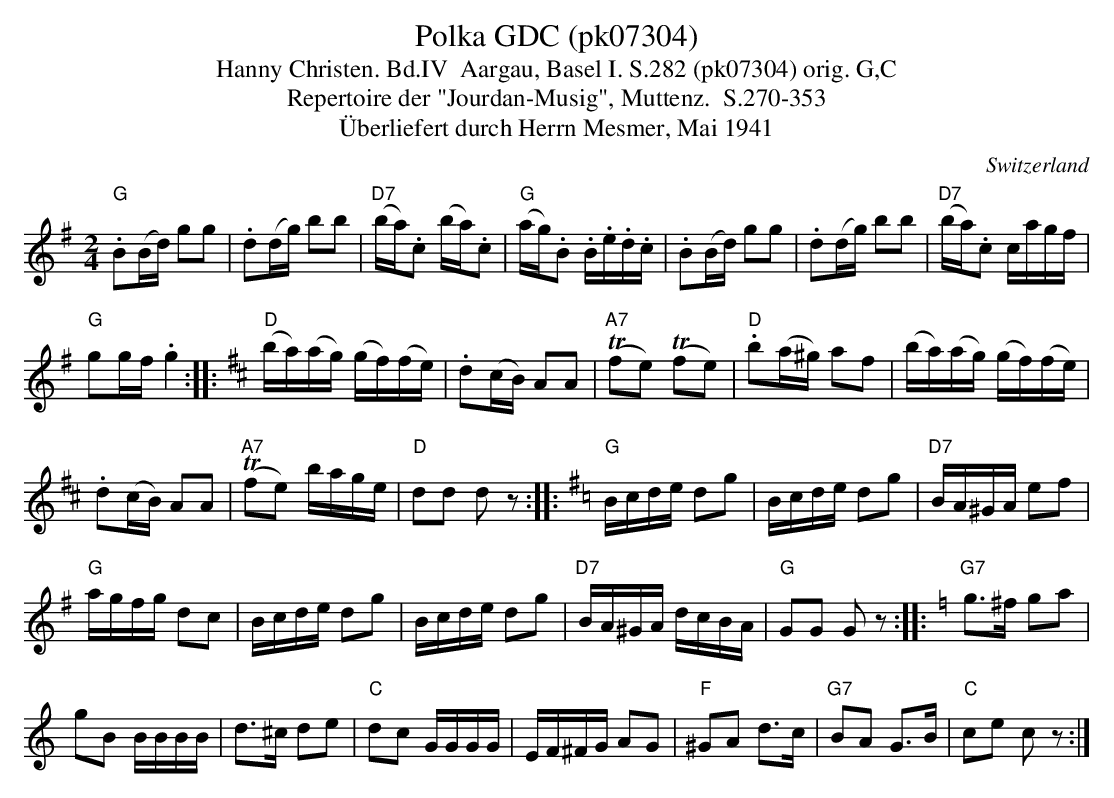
X:1
T:Polka GDC (pk07304)
T:Hanny Christen. Bd.IV  Aargau, Basel I. S.282 (pk07304) orig. G,C
T: Repertoire der "Jourdan-Musig", Muttenz.  S.270-353
T:Überliefert durch Herrn Mesmer, Mai 1941
M:2/4
L:1/8
O:Switzerland
K:G major
"G".B(B/d/) gg | .d(d/g/) bb | "D7"(b/a/).c (b/a/).c | ("G"a/g/).B .B/.e/.d/.c/ | .B(B/d/) gg | .d(d/g/) bb | ("D7"b/a/).c c/a/g/f/ |
"G"gg/f/.g2 :: [K:D] ("D"b/a/)(a/g/) (g/f/)(f/e/) | .d(c/B/) AA | "A7"(Tfe) (Tfe) | "D".b(a/^g/) af | (b/a/)(a/g/) (g/f/)(f/e/) |
.d(c/B/) AA | "A7"(Tfe) b/a/g/e/ | "D"dd dz :: [K:G] "G"B/c/d/e/ dg | B/c/d/e/ dg | "D7"B/A/^G/A/ ef |
"G"a/g/f/g/ dc | B/c/d/e/ dg | B/c/d/e/ dg | "D7"B/A/^G/A/ d/c/B/A/ | "G"GG Gz :: [K:C] "G7"g>^f ga |
gB B/B/B/B/ | d>^c de | "C"dc G/G/G/G/ | E/F/^F/G/ AG | "F"^GA d>c | "G7"BA G>B | "C"ce cz :|
